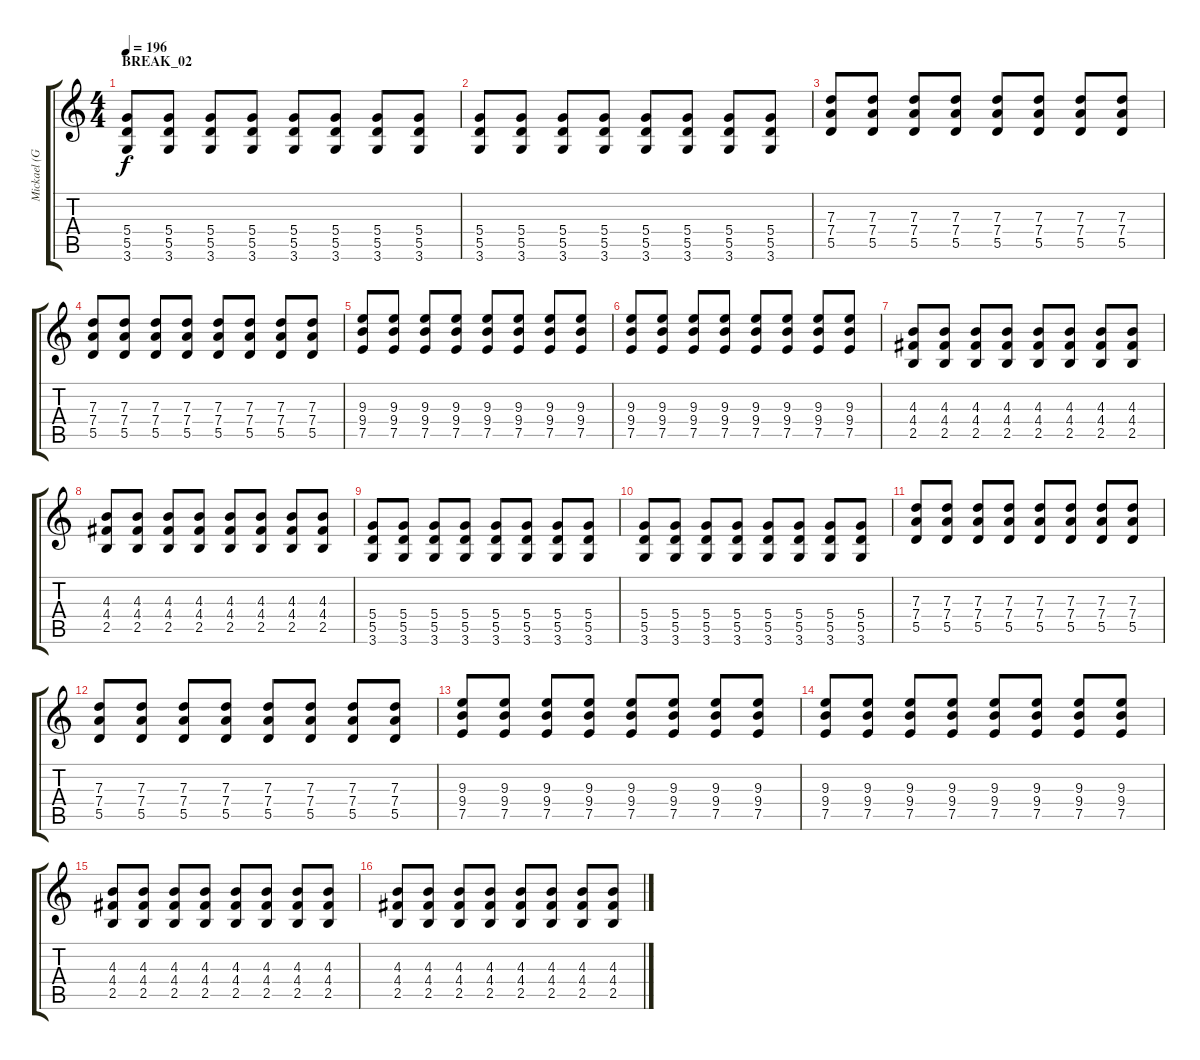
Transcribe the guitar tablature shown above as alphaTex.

\track ("Mickael (Guitar_02))" "Mickael (G") {instrument overdrivenguitar}
\staff {score tabs}
\tuning (E4 B3 G3 D3 A2 E2) {hide}
\ts (4 4)
\section ("" "BREAK_02")
\tempo 196
\clef g2
\ks c
(5.4 5.5 3.6).8{dy f} (5.4 5.5 3.6).8 (5.4 5.5 3.6).8 (5.4 5.5 3.6).8 (5.4 5.5 3.6).8 (5.4 5.5 3.6).8 (5.4 5.5 3.6).8 (5.4 5.5 3.6).8 |
(5.4 5.5 3.6).8 (5.4 5.5 3.6).8 (5.4 5.5 3.6).8 (5.4 5.5 3.6).8 (5.4 5.5 3.6).8 (5.4 5.5 3.6).8 (5.4 5.5 3.6).8 (5.4 5.5 3.6).8 |
(7.3 7.4 5.5).8 (7.3 7.4 5.5).8 (7.3 7.4 5.5).8 (7.3 7.4 5.5).8 (7.3 7.4 5.5).8 (7.3 7.4 5.5).8 (7.3 7.4 5.5).8 (7.3 7.4 5.5).8 |
(7.3 7.4 5.5).8 (7.3 7.4 5.5).8 (7.3 7.4 5.5).8 (7.3 7.4 5.5).8 (7.3 7.4 5.5).8 (7.3 7.4 5.5).8 (7.3 7.4 5.5).8 (7.3 7.4 5.5).8 |
(9.3 9.4 7.5).8 (9.3 9.4 7.5).8 (9.3 9.4 7.5).8 (9.3 9.4 7.5).8 (9.3 9.4 7.5).8 (9.3 9.4 7.5).8 (9.3 9.4 7.5).8 (9.3 9.4 7.5).8 |
(9.3 9.4 7.5).8 (9.3 9.4 7.5).8 (9.3 9.4 7.5).8 (9.3 9.4 7.5).8 (9.3 9.4 7.5).8 (9.3 9.4 7.5).8 (9.3 9.4 7.5).8 (9.3 9.4 7.5).8 |
(4.3 4.4 2.5).8 (4.3 4.4 2.5).8 (4.3 4.4 2.5).8 (4.3 4.4 2.5).8 (4.3 4.4 2.5).8 (4.3 4.4 2.5).8 (4.3 4.4 2.5).8 (4.3 4.4 2.5).8 |
(4.3 4.4 2.5).8 (4.3 4.4 2.5).8 (4.3 4.4 2.5).8 (4.3 4.4 2.5).8 (4.3 4.4 2.5).8 (4.3 4.4 2.5).8 (4.3 4.4 2.5).8 (4.3 4.4 2.5).8 |
(5.4 5.5 3.6).8 (5.4 5.5 3.6).8 (5.4 5.5 3.6).8 (5.4 5.5 3.6).8 (5.4 5.5 3.6).8 (5.4 5.5 3.6).8 (5.4 5.5 3.6).8 (5.4 5.5 3.6).8 |
(5.4 5.5 3.6).8 (5.4 5.5 3.6).8 (5.4 5.5 3.6).8 (5.4 5.5 3.6).8 (5.4 5.5 3.6).8 (5.4 5.5 3.6).8 (5.4 5.5 3.6).8 (5.4 5.5 3.6).8 |
(7.3 7.4 5.5).8 (7.3 7.4 5.5).8 (7.3 7.4 5.5).8 (7.3 7.4 5.5).8 (7.3 7.4 5.5).8 (7.3 7.4 5.5).8 (7.3 7.4 5.5).8 (7.3 7.4 5.5).8 |
(7.3 7.4 5.5).8 (7.3 7.4 5.5).8 (7.3 7.4 5.5).8 (7.3 7.4 5.5).8 (7.3 7.4 5.5).8 (7.3 7.4 5.5).8 (7.3 7.4 5.5).8 (7.3 7.4 5.5).8 |
(9.3 9.4 7.5).8 (9.3 9.4 7.5).8 (9.3 9.4 7.5).8 (9.3 9.4 7.5).8 (9.3 9.4 7.5).8 (9.3 9.4 7.5).8 (9.3 9.4 7.5).8 (9.3 9.4 7.5).8 |
(9.3 9.4 7.5).8 (9.3 9.4 7.5).8 (9.3 9.4 7.5).8 (9.3 9.4 7.5).8 (9.3 9.4 7.5).8 (9.3 9.4 7.5).8 (9.3 9.4 7.5).8 (9.3 9.4 7.5).8 |
(4.3 4.4 2.5).8 (4.3 4.4 2.5).8 (4.3 4.4 2.5).8 (4.3 4.4 2.5).8 (4.3 4.4 2.5).8 (4.3 4.4 2.5).8 (4.3 4.4 2.5).8 (4.3 4.4 2.5).8 |
(4.3 4.4 2.5).8 (4.3 4.4 2.5).8 (4.3 4.4 2.5).8 (4.3 4.4 2.5).8 (4.3 4.4 2.5).8 (4.3 4.4 2.5).8 (4.3 4.4 2.5).8 (4.3 4.4 2.5).8
